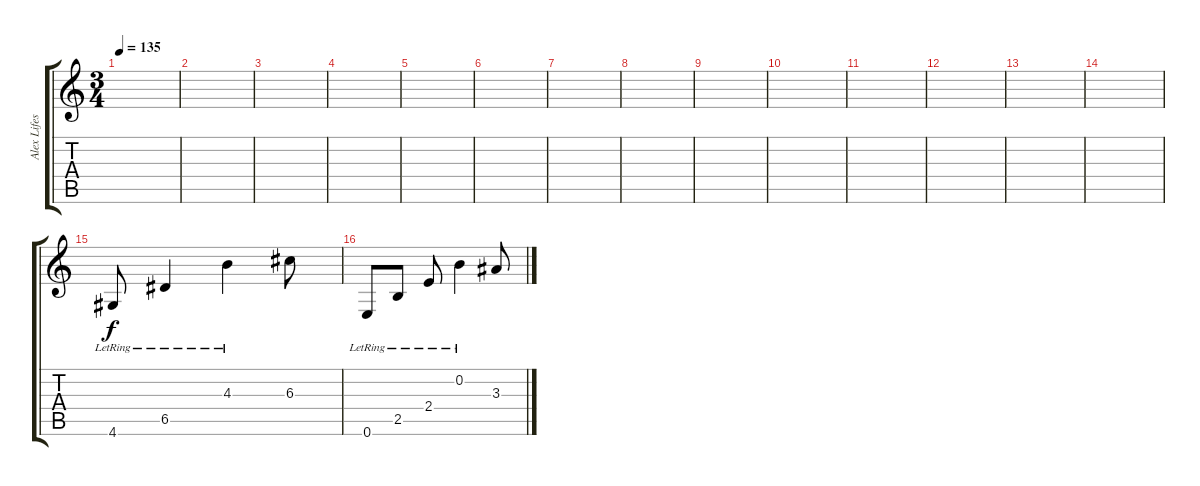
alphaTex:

\track ("Alex Lifeson" "Alex Lifes") {instrument overdrivenguitar}
\staff {score tabs}
\tuning (E4 B3 G3 D3 A2 E2) {hide}
\ts (3 4)
\tempo 135
\clef g2
\ks c
|
|
|
|
|
|
|
|
|
|
|
|
|
|
4.6{lr}.8 6.5{lr}.4 4.3{lr}.4 6.3.8 |
0.6{lr}.8 2.5{lr}.8 2.4{lr}.8 0.2{lr}.4 3.3.8
